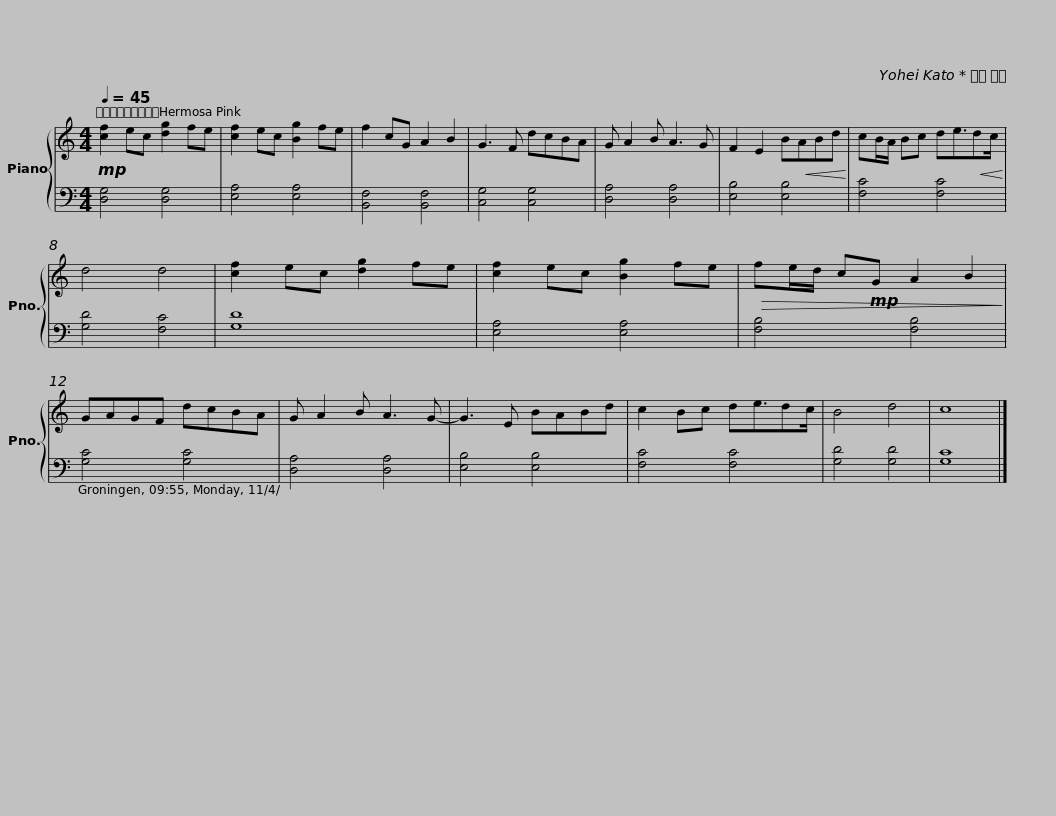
X:1
%%score { 1 | 2 }
L:1/8
Q:1/4=45
M:4/4
I:linebreak $
K:C
V:1 treble
V:2 bass
V:1
!mp! [cf]2 ec [dg]2 fe | [cf]2 ec [Bg]2 fe | f2 cG A2 B2 | G3 F dcBA | G A2 B A3 G | %5
 F2 E2 B!<(!ABd!<)! |$ cB/A/ Bc de3/2!<(!dc/!<)! | d4 d4 | [cf]2 ec [dg]2 fe | [cf]2 ec [Bg]2 fe | %10
!>(! fe/d/ c!mp!G A2 B2!>)! |$ GAGF dcBA | G A2 B A3 G- | G3 E BABd | c2 Bc de3/2dc/ | %15
 B4 d4 | c8 |] %17
V:2
 [D,G,]4 [D,G,]4 | [E,A,]4 [E,A,]4 | [B,,F,]4 [B,,F,]4 | [C,G,]4 [C,G,]4 | [D,A,]4 [D,A,]4 | %5
 [E,B,]4 [E,B,]4 |$ [F,C]4 [F,C]4 | [G,D]4 [F,C]4 | [G,D]8 | [E,A,]4 [E,A,]4 | %10
 [F,B,]4 [F,B,]4 |$ [G,C]4 [G,C]4 | [D,A,]4 [D,A,]4 | [E,B,]4 [E,B,]4 | [F,C]4 [F,C]4 | %15
 [G,D]4 [G,D]4 | [G,C]8 |] %17
